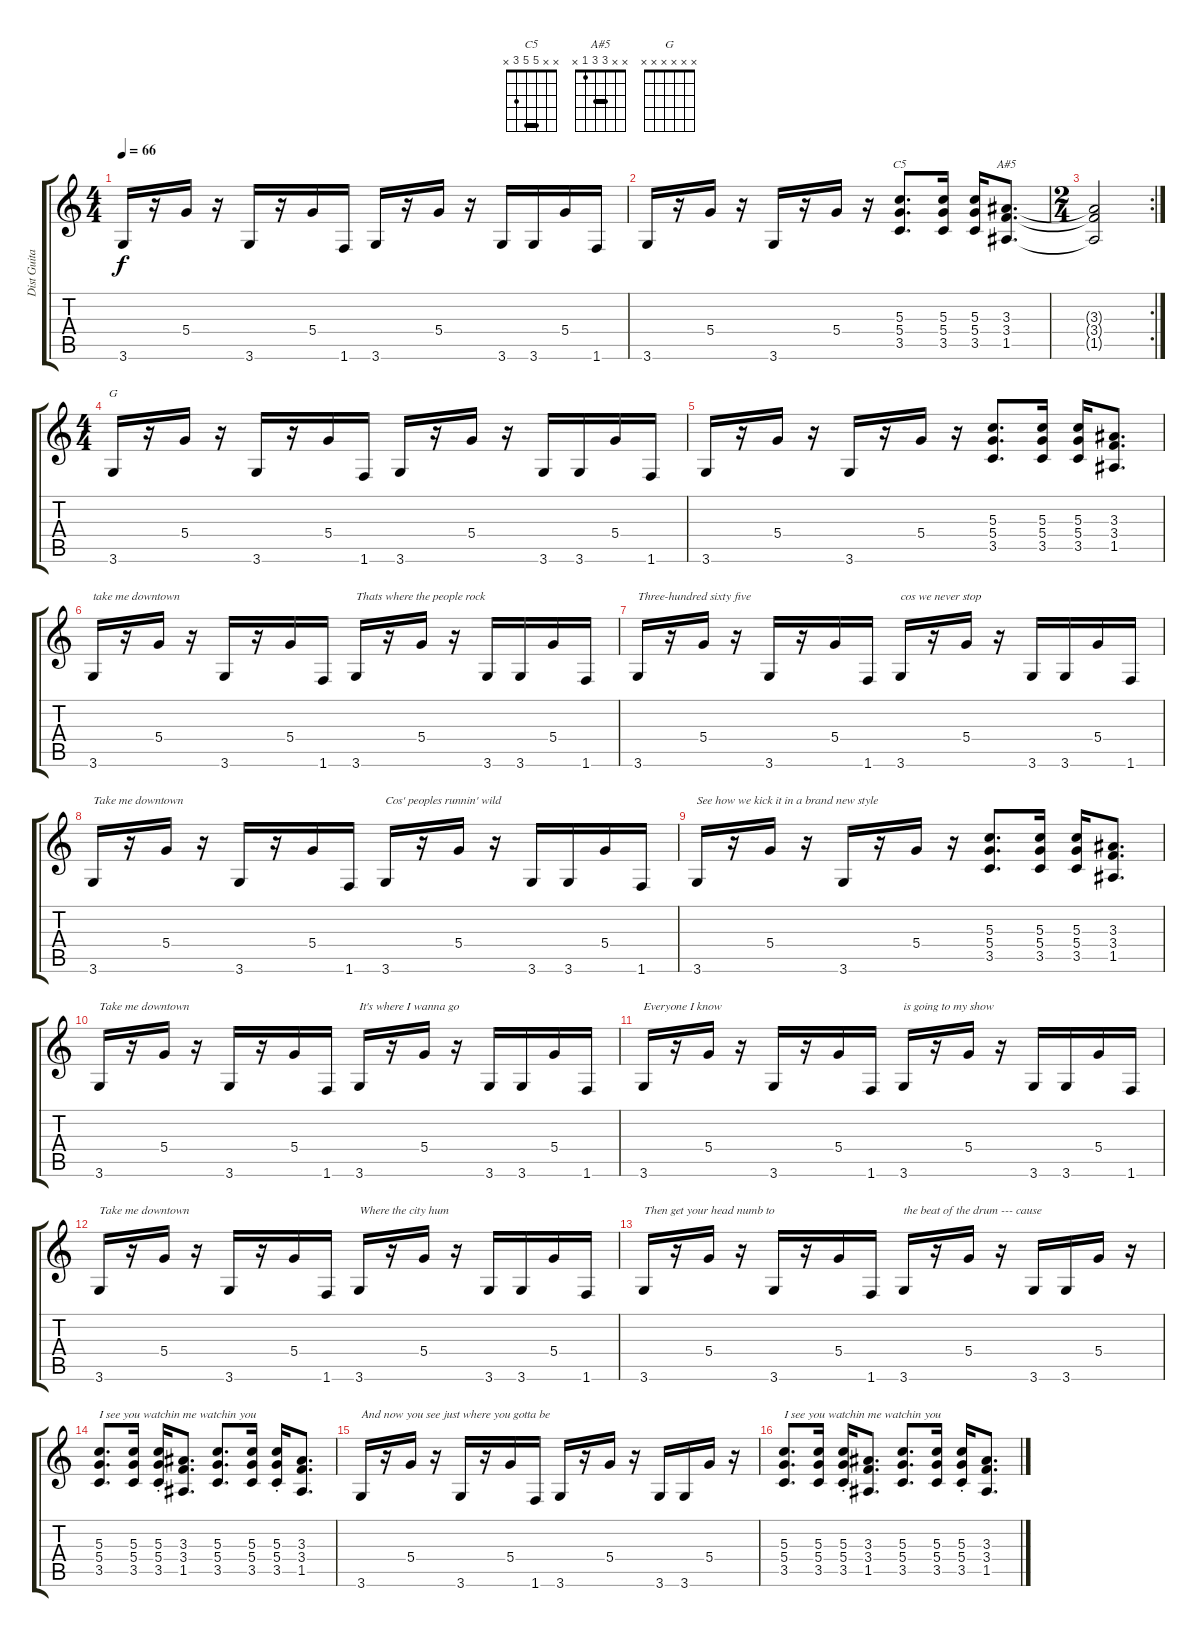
\track ("Dist Guitar 1" "Dist Guita") {instrument distortionguitar}
\staff {score tabs}
\tuning (E4 B3 G3 D3 A2 E2) {hide}
\chord ("C5" x x 5 5 3 x) {barre 5}
\chord ("A#5" x x 3 3 1 x) {barre 3}
\chord ("G" x x x x x x)
\ts (4 4)
\tempo 66
\clef g2
\ks c
3.6.16{dy f instrument distortionguitar} r.16 5.4.16 r.16 3.6.16 r.16 5.4.16 1.6.16 3.6.16 r.16 5.4.16 r.16 3.6.16 3.6.16 5.4.16 1.6.16 |
3.6.16 r.16 5.4.16 r.16 3.6.16 r.16 5.4.16 r.16 (5.3 5.4 3.5).8{d ch "C5"} (5.3 5.4 3.5).16 (5.3 5.4 3.5).16 (3.3 3.4 1.5).8{d ch "A#5"} |
\rc 2
\ts (2 4)
(3.3{t} 3.4{t} 1.5{t}).2 |
\ts (4 4)
3.6.16{ch "G"} r.16 5.4.16 r.16 3.6.16 r.16 5.4.16 1.6.16 3.6.16 r.16 5.4.16 r.16 3.6.16 3.6.16 5.4.16 1.6.16 |
3.6.16 r.16 5.4.16 r.16 3.6.16 r.16 5.4.16 r.16 (5.3 5.4 3.5).8{d} (5.3 5.4 3.5).16 (5.3 5.4 3.5).16 (3.3 3.4 1.5).8{d} |
3.6.16{txt "take me downtown"} r.16 5.4.16 r.16 3.6.16 r.16 5.4.16 1.6.16 3.6.16{txt "Thats where the people rock"} r.16 5.4.16 r.16 3.6.16 3.6.16 5.4.16 1.6.16 |
3.6.16{txt "Three-hundred sixty five"} r.16 5.4.16 r.16 3.6.16 r.16 5.4.16 1.6.16 3.6.16{txt "cos we never stop"} r.16 5.4.16 r.16 3.6.16 3.6.16 5.4.16 1.6.16 |
3.6.16{txt "Take me downtown"} r.16 5.4.16 r.16 3.6.16 r.16 5.4.16 1.6.16 3.6.16{txt "Cos' peoples runnin' wild"} r.16 5.4.16 r.16 3.6.16 3.6.16 5.4.16 1.6.16 |
3.6.16{txt "See how we kick it in a brand new style"} r.16 5.4.16 r.16 3.6.16 r.16 5.4.16 r.16 (5.3 5.4 3.5).8{d} (5.3 5.4 3.5).16 (5.3 5.4 3.5).16 (3.3 3.4 1.5).8{d} |
3.6.16{txt "Take me downtown"} r.16 5.4.16 r.16 3.6.16 r.16 5.4.16 1.6.16 3.6.16{txt "It's where I wanna go"} r.16 5.4.16 r.16 3.6.16 3.6.16 5.4.16 1.6.16 |
3.6.16{txt "Everyone I know"} r.16 5.4.16 r.16 3.6.16 r.16 5.4.16 1.6.16 3.6.16{txt "is going to my show"} r.16 5.4.16 r.16 3.6.16 3.6.16 5.4.16 1.6.16 |
3.6.16{txt "Take me downtown"} r.16 5.4.16 r.16 3.6.16 r.16 5.4.16 1.6.16 3.6.16{txt "Where the city hum"} r.16 5.4.16 r.16 3.6.16 3.6.16 5.4.16 1.6.16 |
3.6.16{txt "Then get your head numb to"} r.16 5.4.16 r.16 3.6.16 r.16 5.4.16 1.6.16 3.6.16{txt "the beat of the drum --- cause"} r.16 5.4.16 r.16 3.6.16 3.6.16 5.4.16 r.16 |
(5.3 5.4 3.5).8{d txt "I see you watchin me watchin you"} (5.3 5.4 3.5).16 (5.3 5.4 3.5{st}).16 (3.3 3.4 1.5).8{d} (5.3 5.4 3.5).8{d} (5.3 5.4 3.5).16 (5.3 5.4 3.5{st}).16 (3.3 3.4 1.5).8{d} |
3.6.16{txt "And now you see just where you gotta be"} r.16 5.4.16 r.16 3.6.16 r.16 5.4.16 1.6.16 3.6.16 r.16 5.4.16 r.16 3.6.16 3.6.16 5.4.16 r.16 |
(5.3 5.4 3.5).8{d txt "I see you watchin me watchin you"} (5.3 5.4 3.5).16 (5.3 5.4 3.5{st}).16 (3.3 3.4 1.5).8{d} (5.3 5.4 3.5).8{d} (5.3 5.4 3.5).16 (5.3 5.4 3.5{st}).16 (3.3 3.4 1.5).8{d}
